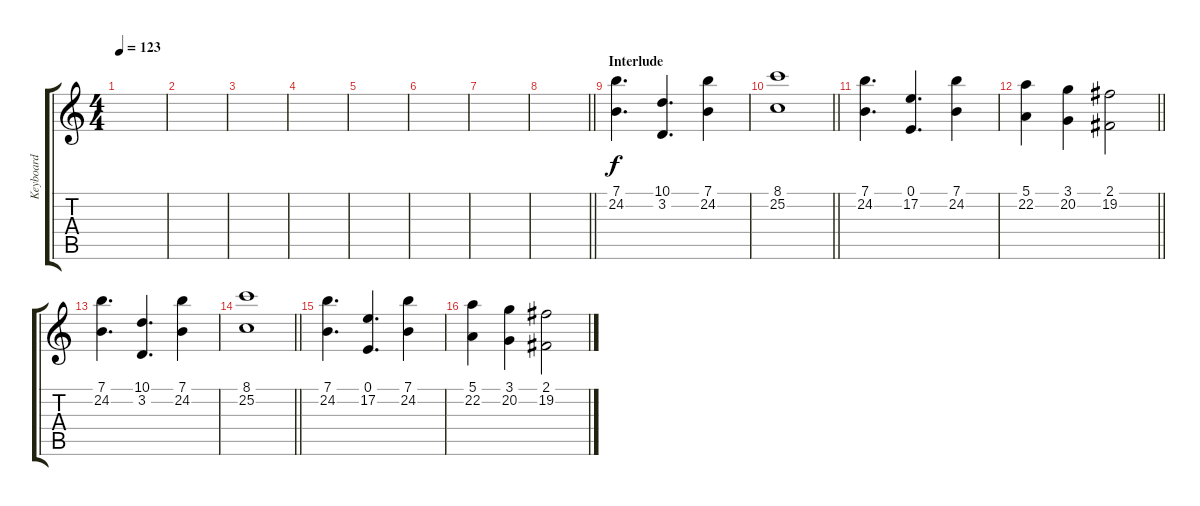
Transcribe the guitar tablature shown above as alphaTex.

\track ("Keyboard" "Keyboard") {instrument stringensemble1}
\staff {score tabs}
\tuning (E4 B3 G3 D3 A2 E2) {hide}
\ts (4 4)
\tempo 123
\clef g2
\ks c
|
|
|
|
|
|
|
\barLineRight lightlight
|
\section ("" "Interlude")
(7.1 24.2).4{d volume 13 instrument stringensemble1} (10.1 3.2).4{d} (7.1 24.2).4 |
\barLineRight lightlight
(8.1 25.2).1 |
(7.1 24.2).4{d} (0.1 17.2).4{d} (7.1 24.2).4 |
\barLineRight lightlight
(5.1 22.2).4 (3.1 20.2).4 (2.1 19.2).2 |
(7.1 24.2).4{d} (10.1 3.2).4{d} (7.1 24.2).4 |
\barLineRight lightlight
(8.1 25.2).1 |
(7.1 24.2).4{d} (0.1 17.2).4{d} (7.1 24.2).4 |
(5.1 22.2).4 (3.1 20.2).4 (2.1 19.2).2
